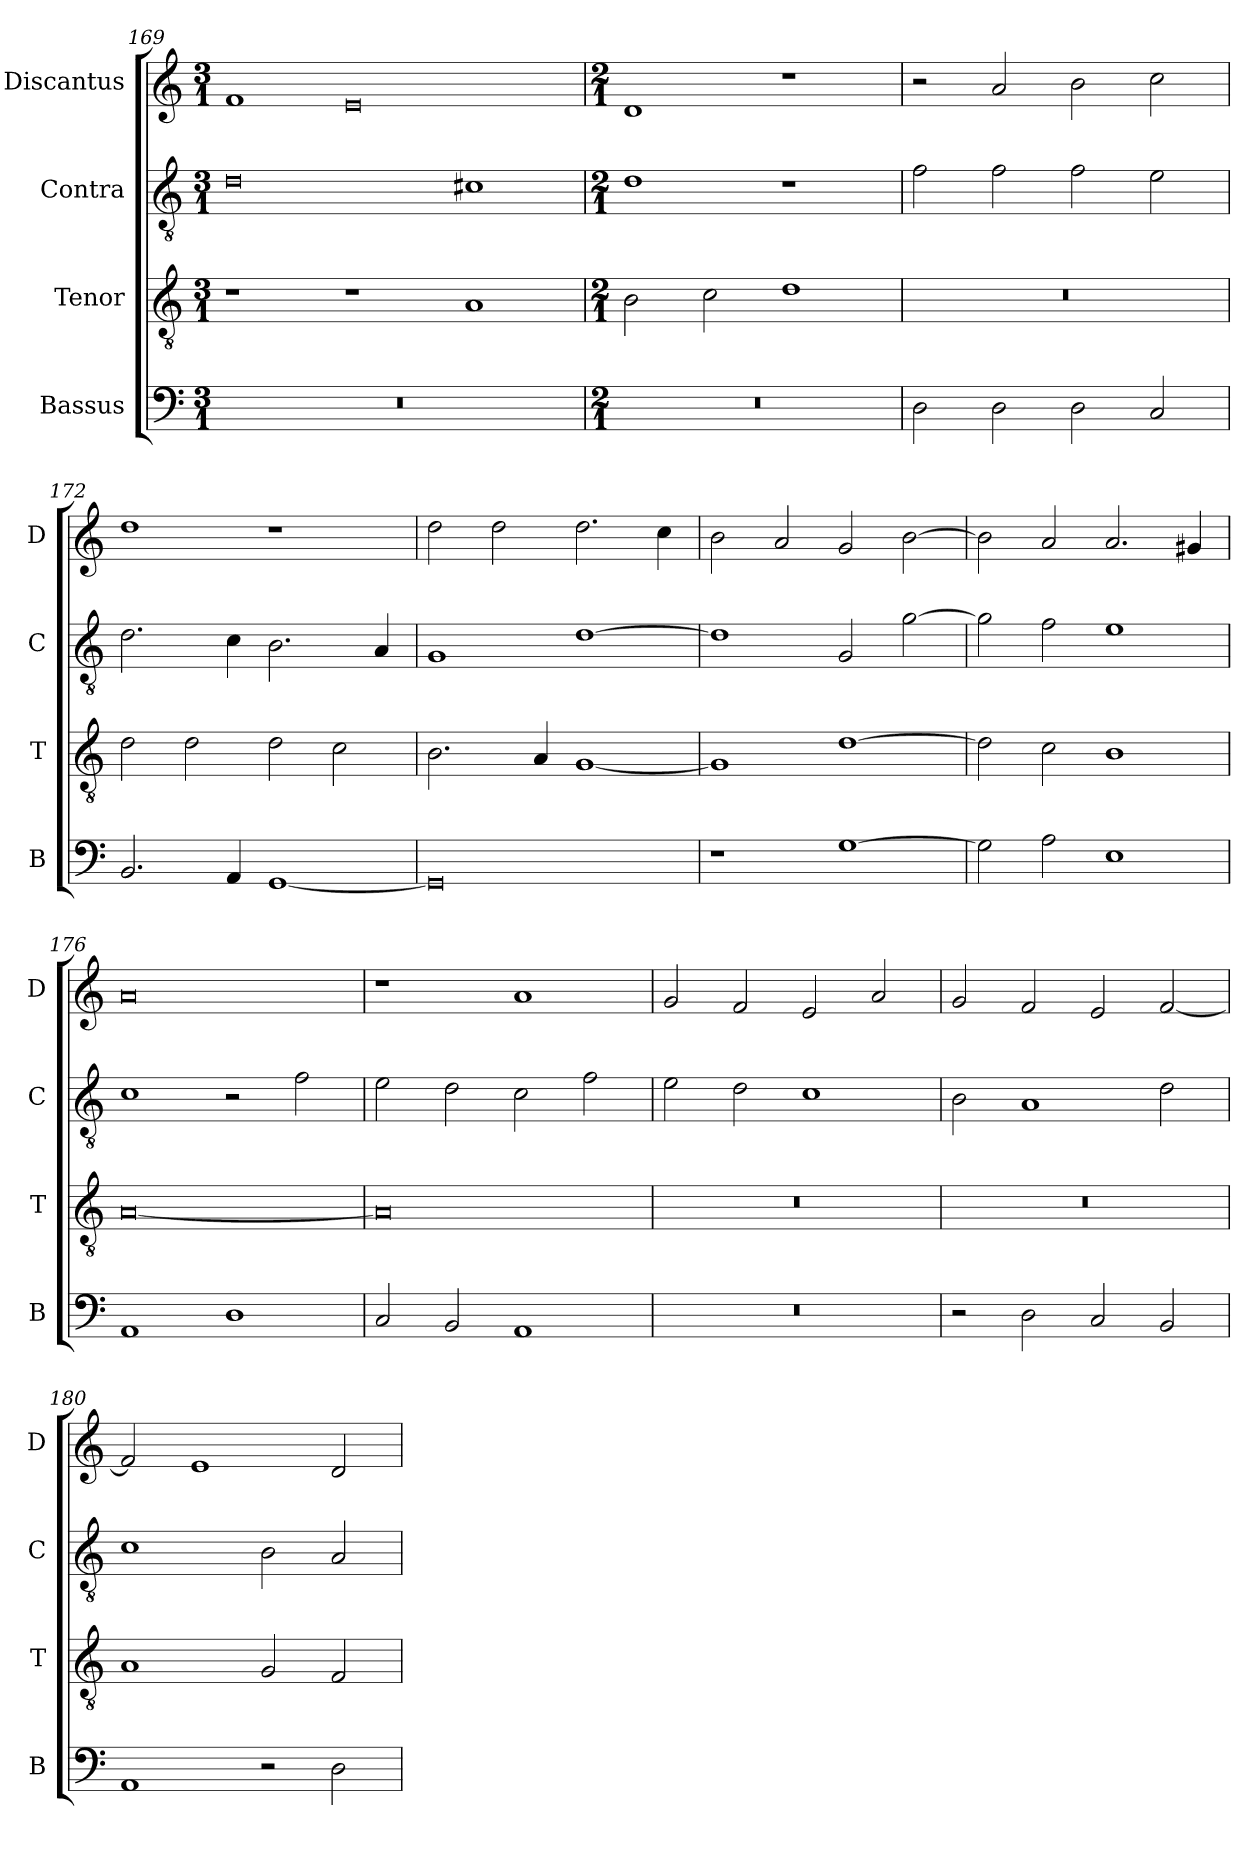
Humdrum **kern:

**kern	**kern	**kern	**kern
*part4	*part3	*part2	*part1
*staff4	*staff3	*staff2	*staff1
*I"Bassus	*I"Tenor	*I"Contra	*I"Discantus
*I'B	*I'T	*I'C	*I'D
*clefF4	*clefGv2	*clefGv2	*clefG2
*k[]	*k[]	*k[]	*k[]
*M3/1	*M3/1	*M3/1	*M3/1
=169	=169	=169	=169
0.r	1r	0d	1f
.	1r	.	0e
.	1A	1c#X	.
=170	=170	=170	=170
*M2/1	*M2/1	*M2/1	*M2/1
0r	2B\	1d	1d
.	2c\	.	.
.	1d	1r	1r
=171	=171	=171	=171
2D\	0r	2f\	2r
2D\	.	2f\	2a/
2D\	.	2f\	2b\
2C/	.	2e\	2cc\
=172	=172	=172	=172
2.BB/	2d\	2.d\	1dd
.	2d\	.	.
4AA/	.	4c\	.
[1GG	2d\	2.B\	1r
.	2c\	.	.
.	.	4A/	.
=173	=173	=173	=173
0GG]	2.B\	1G	2dd\
.	.	.	2dd\
.	4A/	.	.
.	[1G	[1d	2.dd\
.	.	.	4cc\
=174	=174	=174	=174
1r	1G]	1d]	2b\
.	.	.	2a/
[1G	[1d	2G/	2g/
.	.	[2g\	[2b\
=175	=175	=175	=175
2G\]	2d\]	2g\]	2b\]
2A\	2c\	2f\	2a/
1E	1B	1e	2.a/
.	.	.	4g#X/
=176	=176	=176	=176
1AA	[0A	1c	0a
1D	.	2r	.
.	.	2f\	.
=177	=177	=177	=177
2C/	0A]	2e\	1r
2BB/	.	2d\	.
1AA	.	2c\	1a
.	.	2f\	.
=178	=178	=178	=178
0r	0r	2e\	2g/
.	.	2d\	2f/
.	.	1c	2e/
.	.	.	2a/
=179	=179	=179	=179
2r	0r	2B\	2g/
2D\	.	1A	2f/
2C/	.	.	2e/
2BB/	.	2d\	[2f/
=180	=180	=180	=180
1AA	1A	1c	2f/]
.	.	.	1e
2r	2G/	2B\	.
2D\	2F/	2A/	2d/
=	=	=	=
*-	*-	*-	*-
